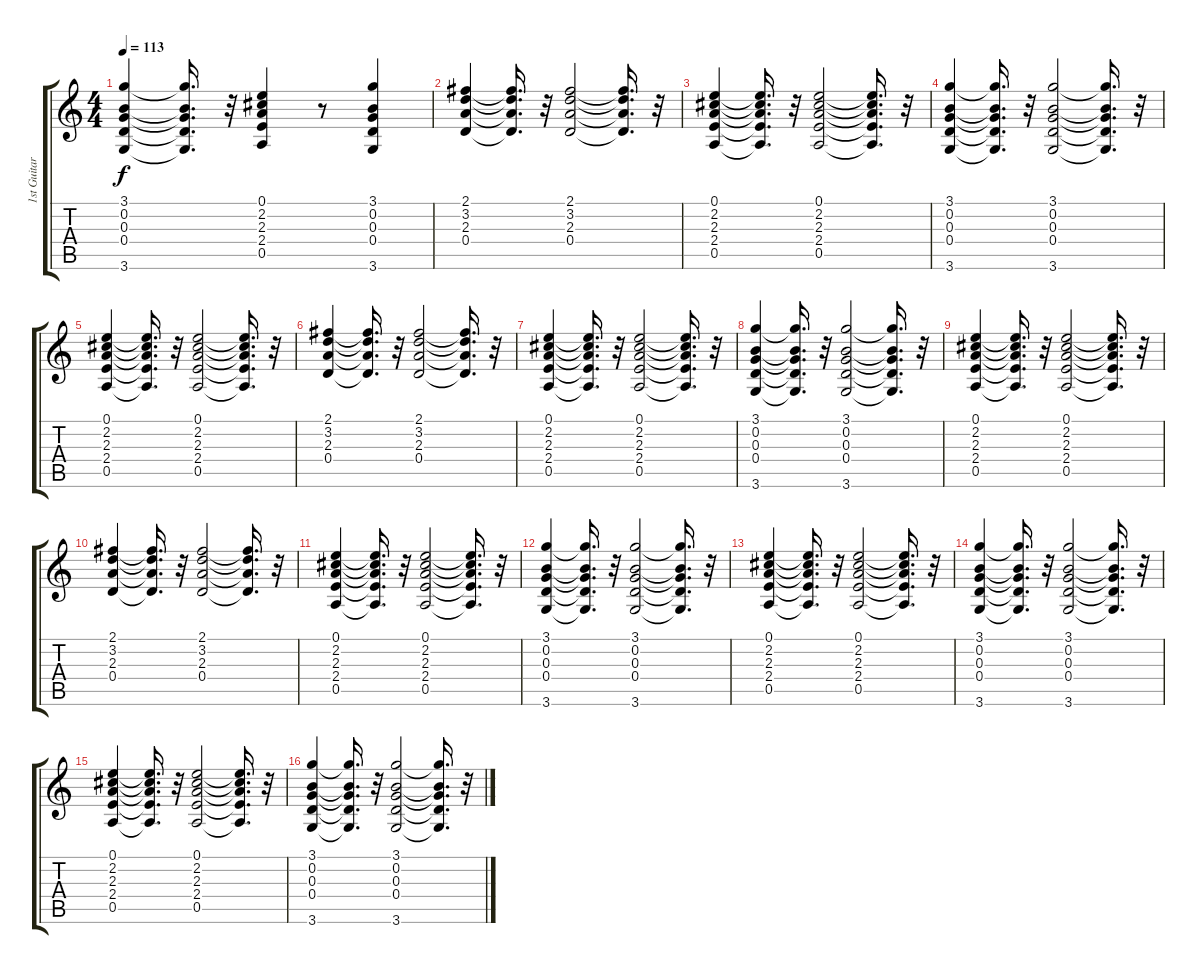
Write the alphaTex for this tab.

\track ("1st Guitar" "1st Guitar") {instrument distortionguitar}
\staff {score tabs}
\tuning (E4 B3 G3 D3 A2 E2) {hide}
\ts (4 4)
\tempo 113
\clef g2
\ks c
(3.1 0.2 0.3 0.4 3.6).4{dy f} (3.1{t} 0.2{t} 0.3{t} 0.4{t} 3.6{t}).16{d} r.32 (0.1 2.2 2.3 2.4 0.5).4 r.8 (3.1 0.2 0.3 0.4 3.6).4 |
(2.1 3.2 2.3 0.4).4 (2.1{t} 3.2{t} 2.3{t} 0.4{t}).16{d} r.32 (2.1 3.2 2.3 0.4).2 (2.1{t} 3.2{t} 2.3{t} 0.4{t}).16{d} r.32 |
(0.1 2.2 2.3 2.4 0.5).4 (0.1{t} 2.2{t} 2.3{t} 2.4{t} 0.5{t}).16{d} r.32 (0.1 2.2 2.3 2.4 0.5).2 (0.1{t} 2.2{t} 2.3{t} 2.4{t} 0.5{t}).16{d} r.32 |
(3.1 0.2 0.3 0.4 3.6).4 (3.1{t} 0.2{t} 0.3{t} 0.4{t} 3.6{t}).16{d} r.32 (3.1 0.2 0.3 0.4 3.6).2 (3.1{t} 0.2{t} 0.3{t} 0.4{t} 3.6{t}).16{d} r.32 |
(0.1 2.2 2.3 2.4 0.5).4 (0.1{t} 2.2{t} 2.3{t} 2.4{t} 0.5{t}).16{d} r.32 (0.1 2.2 2.3 2.4 0.5).2 (0.1{t} 2.2{t} 2.3{t} 2.4{t} 0.5{t}).16{d} r.32 |
(2.1 3.2 2.3 0.4).4 (2.1{t} 3.2{t} 2.3{t} 0.4{t}).16{d} r.32 (2.1 3.2 2.3 0.4).2 (2.1{t} 3.2{t} 2.3{t} 0.4{t}).16{d} r.32 |
(0.1 2.2 2.3 2.4 0.5).4 (0.1{t} 2.2{t} 2.3{t} 2.4{t} 0.5{t}).16{d} r.32 (0.1 2.2 2.3 2.4 0.5).2 (0.1{t} 2.2{t} 2.3{t} 2.4{t} 0.5{t}).16{d} r.32 |
(3.1 0.2 0.3 0.4 3.6).4 (3.1{t} 0.2{t} 0.3{t} 0.4{t} 3.6{t}).16{d} r.32 (3.1 0.2 0.3 0.4 3.6).2 (3.1{t} 0.2{t} 0.3{t} 0.4{t} 3.6{t}).16{d} r.32 |
(0.1 2.2 2.3 2.4 0.5).4 (0.1{t} 2.2{t} 2.3{t} 2.4{t} 0.5{t}).16{d} r.32 (0.1 2.2 2.3 2.4 0.5).2 (0.1{t} 2.2{t} 2.3{t} 2.4{t} 0.5{t}).16{d} r.32 |
(2.1 3.2 2.3 0.4).4 (2.1{t} 3.2{t} 2.3{t} 0.4{t}).16{d} r.32 (2.1 3.2 2.3 0.4).2 (2.1{t} 3.2{t} 2.3{t} 0.4{t}).16{d} r.32 |
(0.1 2.2 2.3 2.4 0.5).4 (0.1{t} 2.2{t} 2.3{t} 2.4{t} 0.5{t}).16{d} r.32 (0.1 2.2 2.3 2.4 0.5).2 (0.1{t} 2.2{t} 2.3{t} 2.4{t} 0.5{t}).16{d} r.32 |
(3.1 0.2 0.3 0.4 3.6).4 (3.1{t} 0.2{t} 0.3{t} 0.4{t} 3.6{t}).16{d} r.32 (3.1 0.2 0.3 0.4 3.6).2 (3.1{t} 0.2{t} 0.3{t} 0.4{t} 3.6{t}).16{d} r.32 |
(0.1 2.2 2.3 2.4 0.5).4 (0.1{t} 2.2{t} 2.3{t} 2.4{t} 0.5{t}).16{d} r.32 (0.1 2.2 2.3 2.4 0.5).2 (0.1{t} 2.2{t} 2.3{t} 2.4{t} 0.5{t}).16{d} r.32 |
(3.1 0.2 0.3 0.4 3.6).4 (3.1{t} 0.2{t} 0.3{t} 0.4{t} 3.6{t}).16{d} r.32 (3.1 0.2 0.3 0.4 3.6).2 (3.1{t} 0.2{t} 0.3{t} 0.4{t} 3.6{t}).16{d} r.32 |
(0.1 2.2 2.3 2.4 0.5).4 (0.1{t} 2.2{t} 2.3{t} 2.4{t} 0.5{t}).16{d} r.32 (0.1 2.2 2.3 2.4 0.5).2 (0.1{t} 2.2{t} 2.3{t} 2.4{t} 0.5{t}).16{d} r.32 |
(3.1 0.2 0.3 0.4 3.6).4 (3.1{t} 0.2{t} 0.3{t} 0.4{t} 3.6{t}).16{d} r.32 (3.1 0.2 0.3 0.4 3.6).2 (3.1{t} 0.2{t} 0.3{t} 0.4{t} 3.6{t}).16{d} r.32
